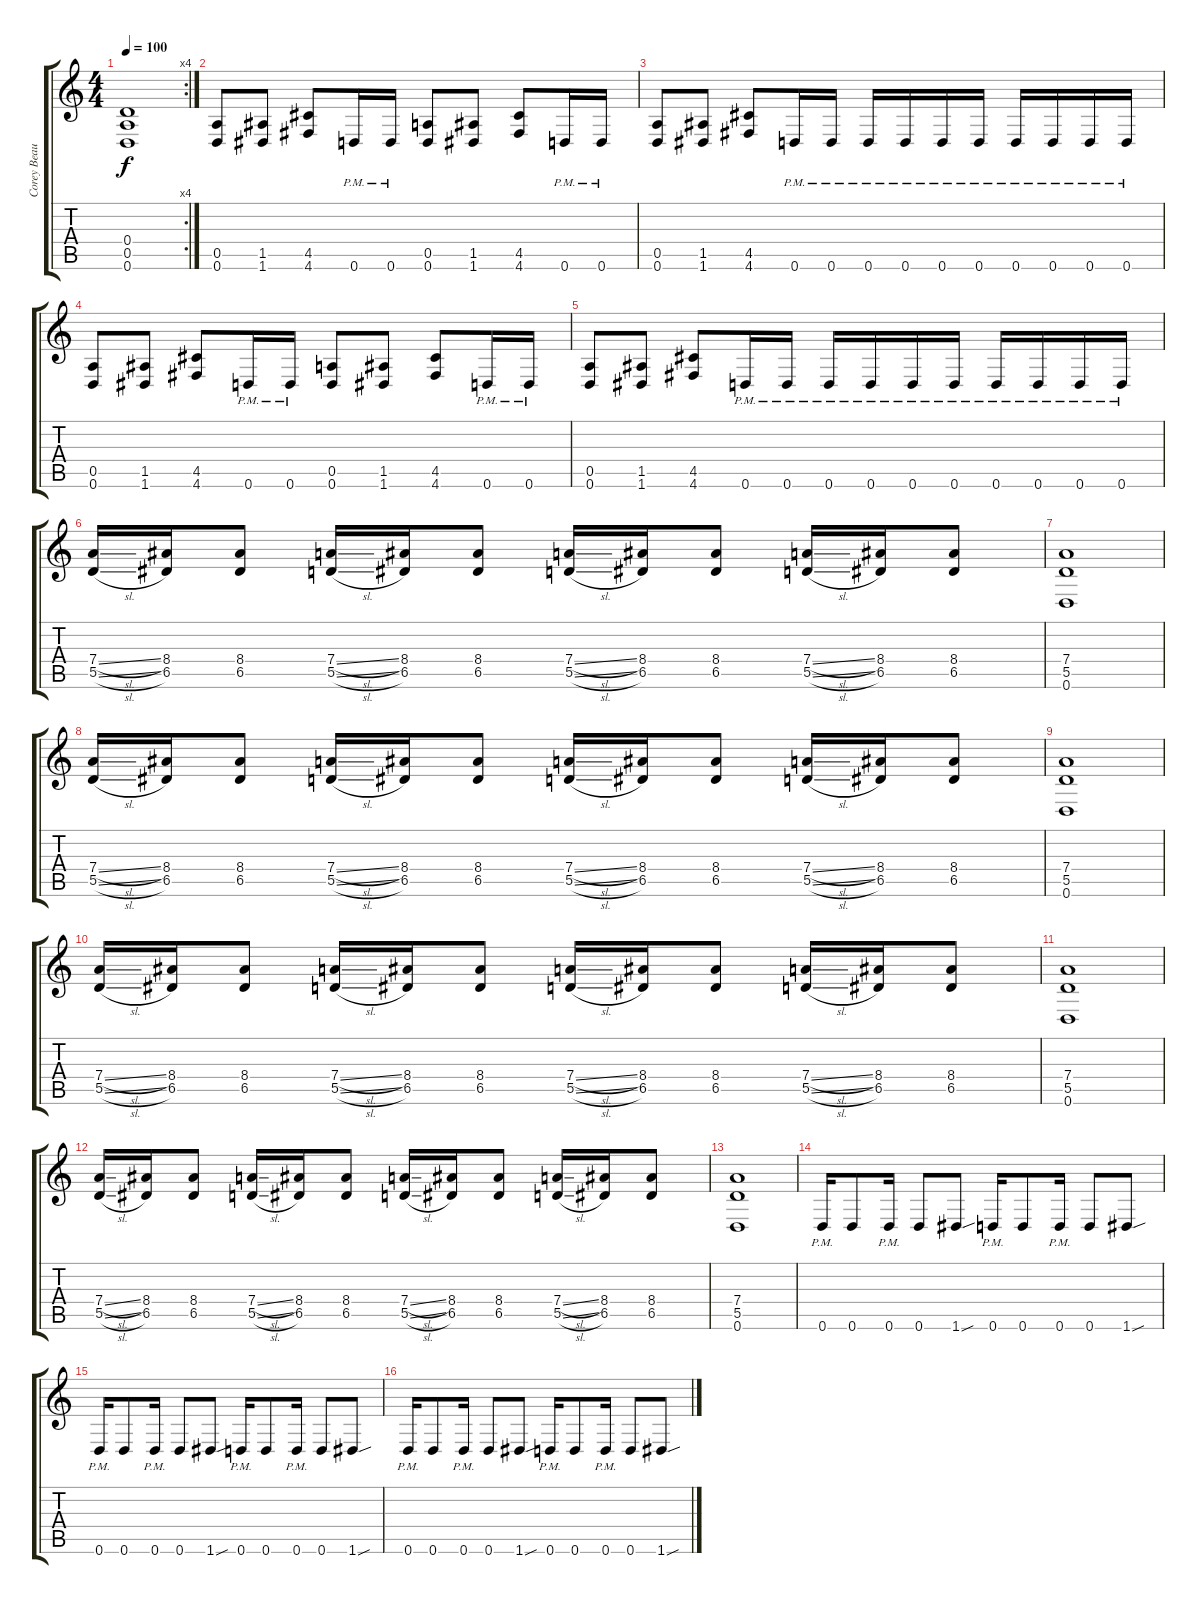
\track ("Corey Beaulieu" "Corey Beau") {instrument distortionguitar}
\staff {score tabs}
\tuning (E4 B3 G3 D3 A2 D2) {hide}
\rc 4
\ts (4 4)
\tempo 100
\clef g2
\ks c
(0.4 0.5 0.6).1{dy f} |
(0.5 0.6).8 (1.5 1.6).8 (4.5 4.6).8 0.6{pm}.16 0.6{pm}.16 (0.5 0.6).8 (1.5 1.6).8 (4.5 4.6).8 0.6{pm}.16 0.6{pm}.16 |
(0.5 0.6).8 (1.5 1.6).8 (4.5 4.6).8 0.6{pm}.16 0.6{pm}.16 0.6{pm}.16 0.6{pm}.16 0.6{pm}.16 0.6{pm}.16 0.6{pm}.16 0.6{pm}.16 0.6{pm}.16 0.6{pm}.16 |
(0.5 0.6).8 (1.5 1.6).8 (4.5 4.6).8 0.6{pm}.16 0.6{pm}.16 (0.5 0.6).8 (1.5 1.6).8 (4.5 4.6).8 0.6{pm}.16 0.6{pm}.16 |
(0.5 0.6).8 (1.5 1.6).8 (4.5 4.6).8 0.6{pm}.16 0.6{pm}.16 0.6{pm}.16 0.6{pm}.16 0.6{pm}.16 0.6{pm}.16 0.6{pm}.16 0.6{pm}.16 0.6{pm}.16 0.6{pm}.16 |
(7.4{sl} 5.5{sl}).16 (8.4 6.5).16 (8.4 6.5).8 (7.4{sl} 5.5{sl}).16 (8.4 6.5).16 (8.4 6.5).8 (7.4{sl} 5.5{sl}).16 (8.4 6.5).16 (8.4 6.5).8 (7.4{sl} 5.5{sl}).16 (8.4 6.5).16 (8.4 6.5).8 |
(7.4 5.5 0.6).1 |
(7.4{sl} 5.5{sl}).16 (8.4 6.5).16 (8.4 6.5).8 (7.4{sl} 5.5{sl}).16 (8.4 6.5).16 (8.4 6.5).8 (7.4{sl} 5.5{sl}).16 (8.4 6.5).16 (8.4 6.5).8 (7.4{sl} 5.5{sl}).16 (8.4 6.5).16 (8.4 6.5).8 |
(7.4 5.5 0.6).1 |
(7.4{sl} 5.5{sl}).16 (8.4 6.5).16 (8.4 6.5).8 (7.4{sl} 5.5{sl}).16 (8.4 6.5).16 (8.4 6.5).8 (7.4{sl} 5.5{sl}).16 (8.4 6.5).16 (8.4 6.5).8 (7.4{sl} 5.5{sl}).16 (8.4 6.5).16 (8.4 6.5).8 |
(7.4 5.5 0.6).1 |
(7.4{sl} 5.5{sl}).16 (8.4 6.5).16 (8.4 6.5).8 (7.4{sl} 5.5{sl}).16 (8.4 6.5).16 (8.4 6.5).8 (7.4{sl} 5.5{sl}).16 (8.4 6.5).16 (8.4 6.5).8 (7.4{sl} 5.5{sl}).16 (8.4 6.5).16 (8.4 6.5).8 |
(7.4 5.5 0.6).1 |
0.6{pm}.16 0.6.8 0.6{pm}.16 0.6.8 1.6{sou}.8 0.6{pm}.16 0.6.8 0.6{pm}.16 0.6.8 1.6{sou}.8 |
0.6{pm}.16 0.6.8 0.6{pm}.16 0.6.8 1.6{sou}.8 0.6{pm}.16 0.6.8 0.6{pm}.16 0.6.8 1.6{sou}.8 |
0.6{pm}.16 0.6.8 0.6{pm}.16 0.6.8 1.6{sou}.8 0.6{pm}.16 0.6.8 0.6{pm}.16 0.6.8 1.6{sou}.8
